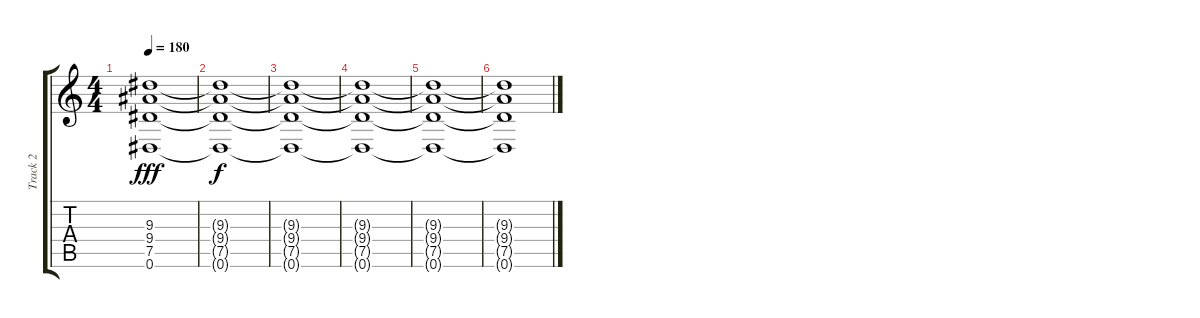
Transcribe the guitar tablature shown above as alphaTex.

\track ("Track 2" "Track 2") {instrument distortionguitar}
\staff {score tabs}
\tuning (Eb4 Bb3 Gb3 Db3 Ab2 Eb2) {hide}
\ts (4 4)
\tempo 180
\clef g2
\ks c
(9.3 9.4 7.5 0.6).1{dy fff} |
(9.3{t} 9.4{t} 7.5{t} 0.6{t}).1{dy f} |
(9.3{t} 9.4{t} 7.5{t} 0.6{t}).1 |
(9.3{t} 9.4{t} 7.5{t} 0.6{t}).1 |
(9.3{t} 9.4{t} 7.5{t} 0.6{t}).1 |
(9.3{t} 9.4{t} 7.5{t} 0.6{t}).1
